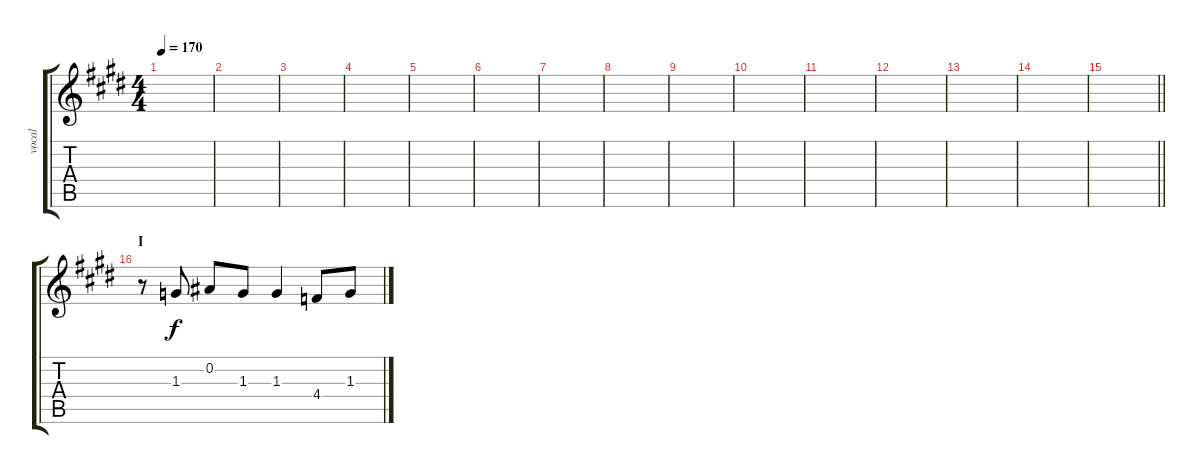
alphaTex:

\track ("vocal" "vocal") {instrument electricguitarjazz}
\staff {score tabs}
\tuning (Eb4 Bb3 Gb3 Db3 Ab2 Eb2) {hide}
\ts (4 4)
\tempo 170
\clef g2
\ks e
|
|
|
|
|
|
|
|
|
|
|
|
|
|
\barLineRight lightlight
|
\section ("" "I")
r.8 1.3.8 0.2.8 1.3.8 1.3.4 4.4.8 1.3.8
